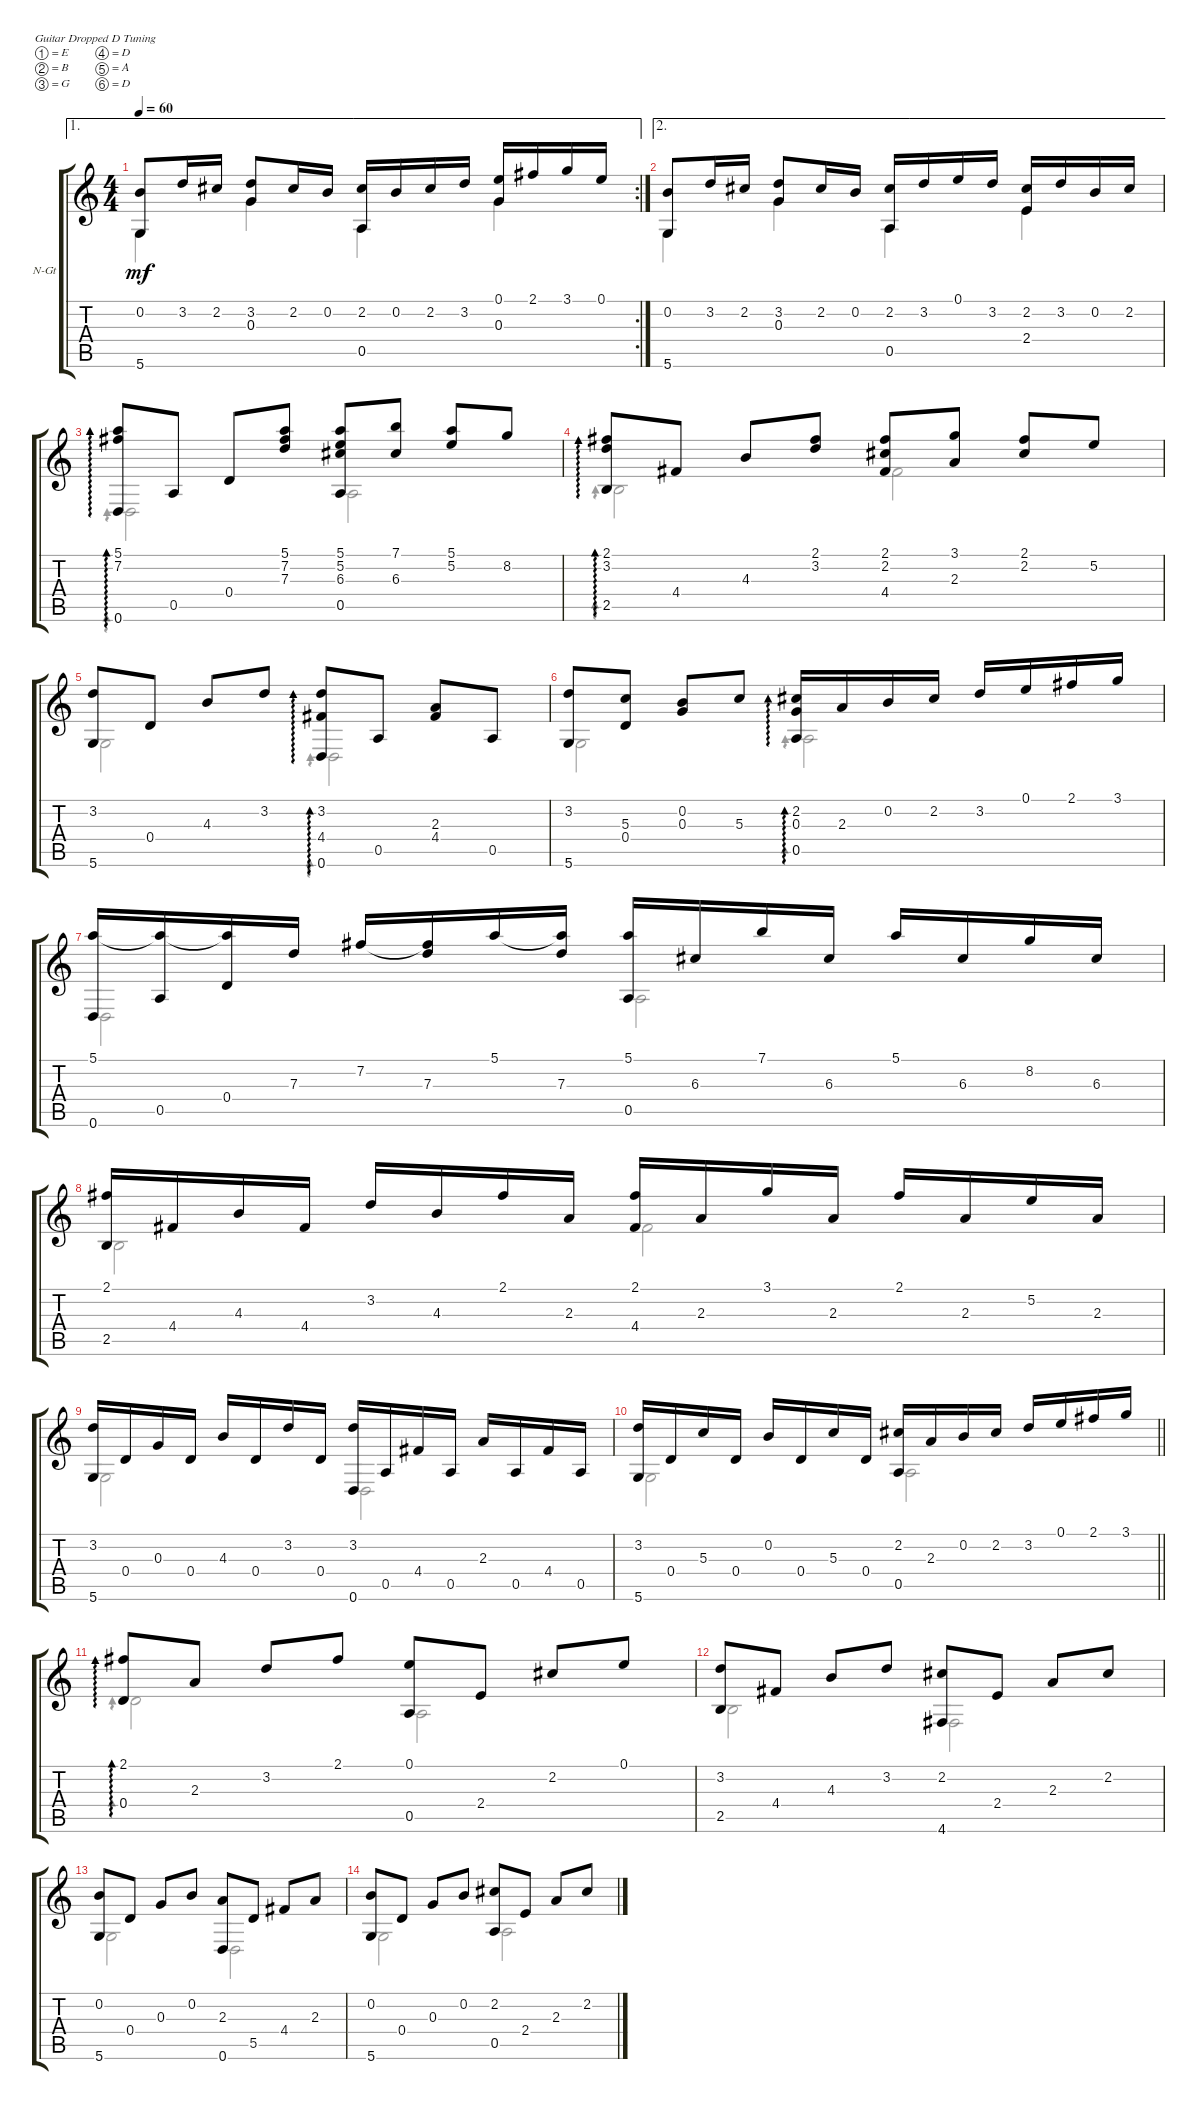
\defaultSystemsLayout 4
\bracketExtendMode groupsimilarinstruments
\firstSystemTrackNameOrientation horizontal
\otherSystemsTrackNameOrientation horizontal
\track ("Nylon Guitar" "N-Gt") {instrument acousticguitarnylon}
\staff {score tabs}
\tuning (E4 B3 G3 D3 A2 D2)
\voice
\ae 1
\rc 2
\ts (4 4)
\tempo 60
\clef g2
\ks c
(0.2 5.6).8{dy mf} 3.2.16 2.2.16 (3.2 0.3).8 2.2.16 0.2.16 (2.2 0.5).16 0.2.16 2.2.16 3.2.16 (0.1 0.3).16 2.1.16 3.1.16 0.1.16 |
\ae 2
(0.2 5.6).8 3.2.16 2.2.16 (3.2 0.3).8 2.2.16 0.2.16 (2.2 0.5).16 3.2.16 0.1.16 3.2.16 (2.2 2.4).16 3.2.16 0.2.16 2.2.16 |
(0.6 7.2 5.1).8{ad 0} 0.5.8 0.4.8 (7.3 7.2 5.1).8 (0.5 6.3 5.2 5.1).8 (7.1 6.3).8 (5.2 5.1).8 8.2.8 |
(2.1 2.5 3.2).8{ad 0} 4.4.8 4.3.8 (3.2 2.1).8 (2.1 2.2 4.4).8 (2.3 3.1).8 (2.1 2.2).8 5.2.8 |
(5.6 3.2).8 0.4.8 4.3.8 3.2.8 (3.2 4.4 0.6).8{ad 0} 0.5.8 (4.4 2.3).8 0.5.8 |
(5.6 3.2).8 (5.3 0.4).8 (0.2 0.3).8 5.3.8 (0.3 2.2 0.5).16{ad 0} 2.3.16 0.2.16 2.2.16 3.2.16 0.1.16 2.1.16 3.1.16 |
(0.6 5.1).16 (0.5 5.1{t}).16 (0.4 5.1{t}).16 7.3.16 7.2.16 (7.3 7.2{t}).16 5.1.16 (7.3 5.1{t}).16 (5.1 0.5).16 6.3.16 7.1.16 6.3.16 5.1.16 6.3.16 8.2.16 6.3.16 |
(2.5 2.1).16 4.4.16 4.3.16 4.4.16 3.2.16 4.3.16 2.1.16 2.3.16 (2.1 4.4).16 2.3.16 3.1.16 2.3.16 2.1.16 2.3.16 5.2.16 2.3.16 |
(3.2 5.6).16 0.4.16 0.3.16 0.4.16 4.3.16 0.4.16 3.2.16 0.4.16 (0.6 3.2).16 0.5.16 4.4.16 0.5.16 2.3.16 0.5.16 4.4.16 0.5.16 |
\barLineRight lightlight
(5.6 3.2).16 0.4.16 5.3.16 0.4.16 0.2.16 0.4.16 5.3.16 0.4.16 (2.2 0.5).16 2.3.16 0.2.16 2.2.16 3.2.16 0.1.16 2.1.16 3.1.16 |
(2.1 0.4).8{ad 0} 2.3.8 3.2.8 2.1.8 (0.1 0.5).8 2.4.8 2.2.8 0.1.8 |
(3.2 2.5).8 4.4.8 4.3.8 3.2.8 (2.2 4.6).8 2.4.8 2.3.8 2.2.8 |
(0.2 5.6).8 0.4.8 0.3.8 0.2.8 (0.6 2.3).8 5.5.8 4.4.8 2.3.8 |
(0.2 5.6).8 0.4.8 0.3.8 0.2.8 (2.2 0.5).8 2.4.8 2.3.8 2.2.8
\voice
\clef g2
\ottava regular
\simile none
\ks c
5.6.4{dy mf} 0.3.4 0.5.4 0.3.4 |
5.6.4 0.3.4 0.5.4 2.4.4 |
0.6.2{ad 0} 0.5.2 |
2.5.2{ad 0} 4.4.2 |
5.6.2 0.6.2{ad 0} |
5.6.2 0.5.2{ad 0} |
0.6.2 0.5.2 |
2.5.2 4.4.2 |
5.6.2 0.6.2 |
\barLineRight lightlight
5.6.2 0.5.2 |
0.4.2{ad 0} 0.5.2 |
2.5.2 4.6.2 |
5.6.2 0.6.2 |
5.6.2 0.5.2
